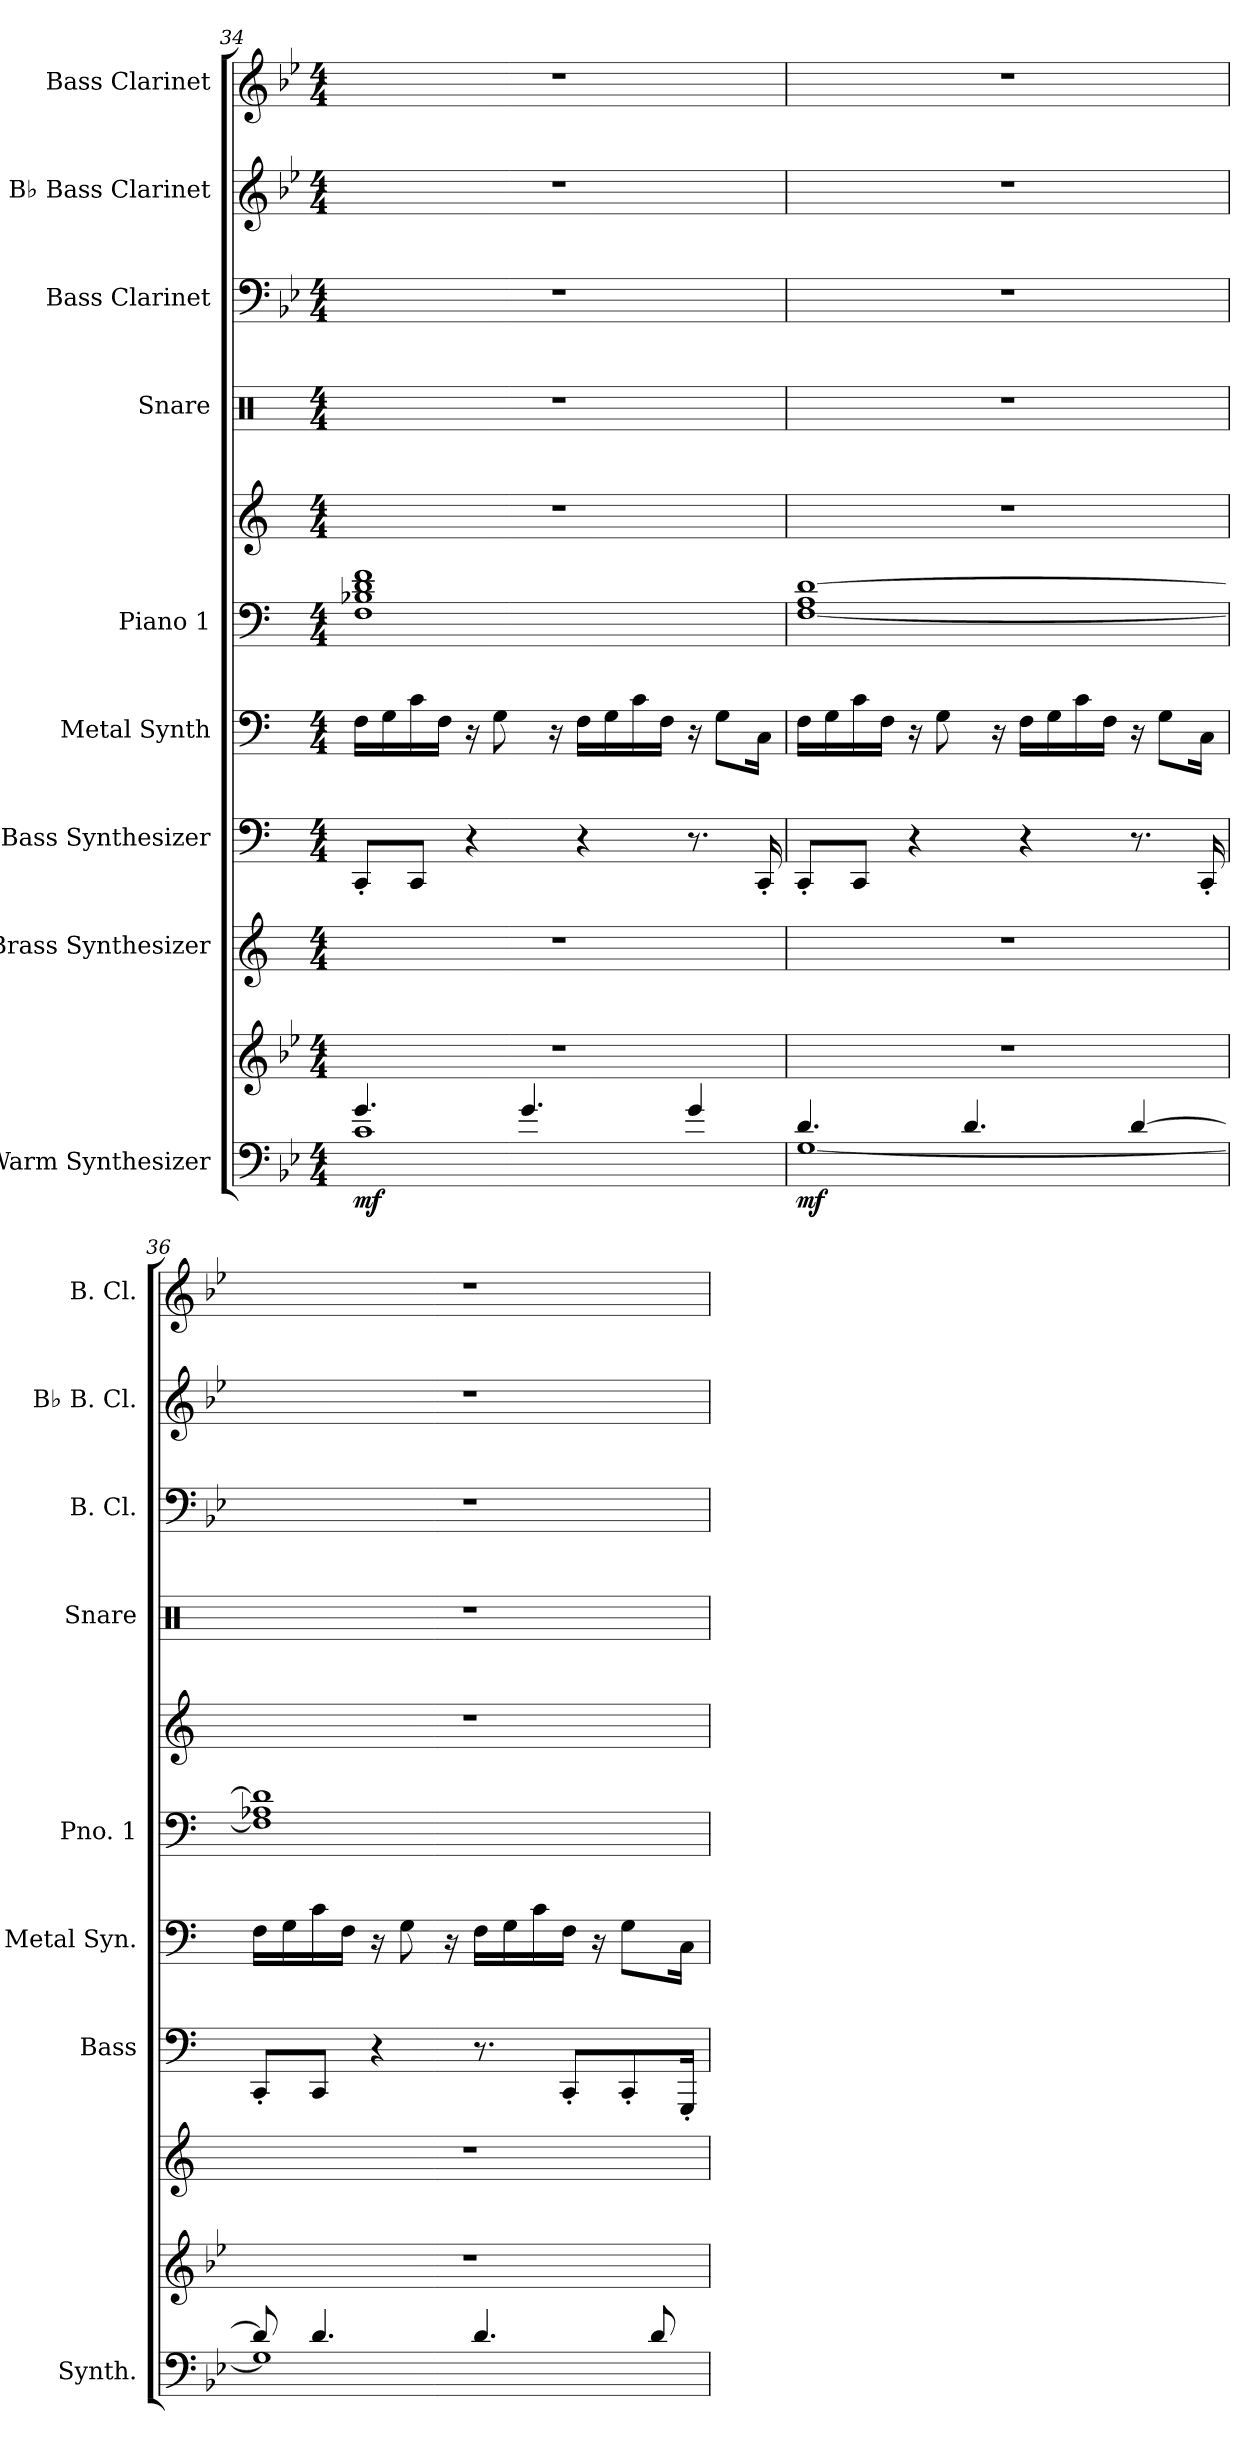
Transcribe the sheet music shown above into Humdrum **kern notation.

**kern	**kern	**dynam	**kern	**kern	**kern	**kern	**kern	**kern	**kern	**kern	**kern
*part9	*part9	*part9	*part8	*part7	*part6	*part5	*part5	*part4	*part3	*part2	*part1
*staff11	*staff10	*staff10/11	*staff9	*staff8	*staff7	*staff6	*staff5	*staff4	*staff3	*staff2	*staff1
*I"Warm Synthesizer	*	*	*I"Brass Synthesizer	*I"Bass Synthesizer	*I"Metal Synth	*I"Piano 1	*	*I"Snare	*I"Bass Clarinet	*I"B♭ Bass Clarinet	*I"Bass Clarinet
*I'Synth.	*	*	*	*I'Bass	*I'Metal Syn.	*I'Pno. 1	*	*I'Snare	*I'B. Cl.	*I'B♭ B. Cl.	*I'B. Cl.
*clefF4	*clefG2	*	*clefG2	*clefF4	*clefF4	*clefF4	*clefG2	*clefX	*clefF4	*clefG2	*clefG2
*	*	*	*	*	*	*	*	*	*ITrd1c2	*ITrd8c14	*ITrd8c14
*k[b-e-]	*k[b-e-]	*	*k[]	*k[]	*k[]	*k[]	*k[]	*k[]	*k[b-e-a-d-]	*k[b-e-]	*k[b-e-]
*M4/4	*M4/4	*	*M4/4	*M4/4	*M4/4	*M4/4	*M4/4	*M4/4	*M4/4	*M4/4	*M4/4
=34	=34	=34	=34	=34	=34	=34	=34	=34	=34	=34	=34
*^	*	*	*	*	*	*	*	*	*	*	*
!	!	!	!LO:DY:b=2	!	!	!	!	!	!	!	!	!
4.g/	1c	1r	mf	1r	8CC'/L	16F\LL	1F 1B-X 1d 1f	1r	1r	1r	1r	1r
.	.	.	.	.	.	16G\	.	.	.	.	.	.
.	.	.	.	.	8CC/J	16c\	.	.	.	.	.	.
.	.	.	.	.	.	16F\JJ	.	.	.	.	.	.
.	.	.	.	.	4r	16r	.	.	.	.	.	.
.	.	.	.	.	.	8G\	.	.	.	.	.	.
4.g/	.	.	.	.	.	.	.	.	.	.	.	.
.	.	.	.	.	.	16r	.	.	.	.	.	.
.	.	.	.	.	4r	16F\LL	.	.	.	.	.	.
.	.	.	.	.	.	16G\	.	.	.	.	.	.
.	.	.	.	.	.	16c\	.	.	.	.	.	.
.	.	.	.	.	.	16F\JJ	.	.	.	.	.	.
4g/	.	.	.	.	8.r	16r	.	.	.	.	.	.
.	.	.	.	.	.	8G\L	.	.	.	.	.	.
.	.	.	.	.	16CC'/	16C\Jk	.	.	.	.	.	.
=35	=35	=35	=35	=35	=35	=35	=35	=35	=35	=35	=35	=35
!	!	!	!LO:DY:b=2	!	!	!	!	!	!	!	!	!
4.d/	[1G	1r	mf	1r	8CC'/L	16F\LL	[<1F 1A [1d	1r	1r	1r	1r	1r
.	.	.	.	.	.	16G\	.	.	.	.	.	.
.	.	.	.	.	8CC/J	16c\	.	.	.	.	.	.
.	.	.	.	.	.	16F\JJ	.	.	.	.	.	.
.	.	.	.	.	4r	16r	.	.	.	.	.	.
.	.	.	.	.	.	8G\	.	.	.	.	.	.
4.d/	.	.	.	.	.	.	.	.	.	.	.	.
.	.	.	.	.	.	16r	.	.	.	.	.	.
.	.	.	.	.	4r	16F\LL	.	.	.	.	.	.
.	.	.	.	.	.	16G\	.	.	.	.	.	.
.	.	.	.	.	.	16c\	.	.	.	.	.	.
.	.	.	.	.	.	16F\JJ	.	.	.	.	.	.
[4d/	.	.	.	.	8.r	16r	.	.	.	.	.	.
.	.	.	.	.	.	8G\L	.	.	.	.	.	.
.	.	.	.	.	16CC'/	16C\Jk	.	.	.	.	.	.
=36	=36	=36	=36	=36	=36	=36	=36	=36	=36	=36	=36	=36
8d/]	1G]	1r	.	1r	8CC'/L	16F\LL	1F] 1A-X 1d]	1r	1r	1r	1r	1r
.	.	.	.	.	.	16G\	.	.	.	.	.	.
4.d/	.	.	.	.	8CC/J	16c\	.	.	.	.	.	.
.	.	.	.	.	.	16F\JJ	.	.	.	.	.	.
.	.	.	.	.	4r	16r	.	.	.	.	.	.
.	.	.	.	.	.	8G\	.	.	.	.	.	.
.	.	.	.	.	.	16r	.	.	.	.	.	.
4.d/	.	.	.	.	8.r	16F\LL	.	.	.	.	.	.
.	.	.	.	.	.	16G\	.	.	.	.	.	.
.	.	.	.	.	.	16c\	.	.	.	.	.	.
.	.	.	.	.	8CC'/L	16F\JJ	.	.	.	.	.	.
.	.	.	.	.	.	16r	.	.	.	.	.	.
.	.	.	.	.	8CC'/	8G\L	.	.	.	.	.	.
8d/	.	.	.	.	.	.	.	.	.	.	.	.
.	.	.	.	.	16GGG'/Jk	16C\Jk	.	.	.	.	.	.
*v	*v	*	*	*	*	*	*	*	*	*	*	*
=	=	=	=	=	=	=	=	=	=	=	=
*-	*-	*-	*-	*-	*-	*-	*-	*-	*-	*-	*-
